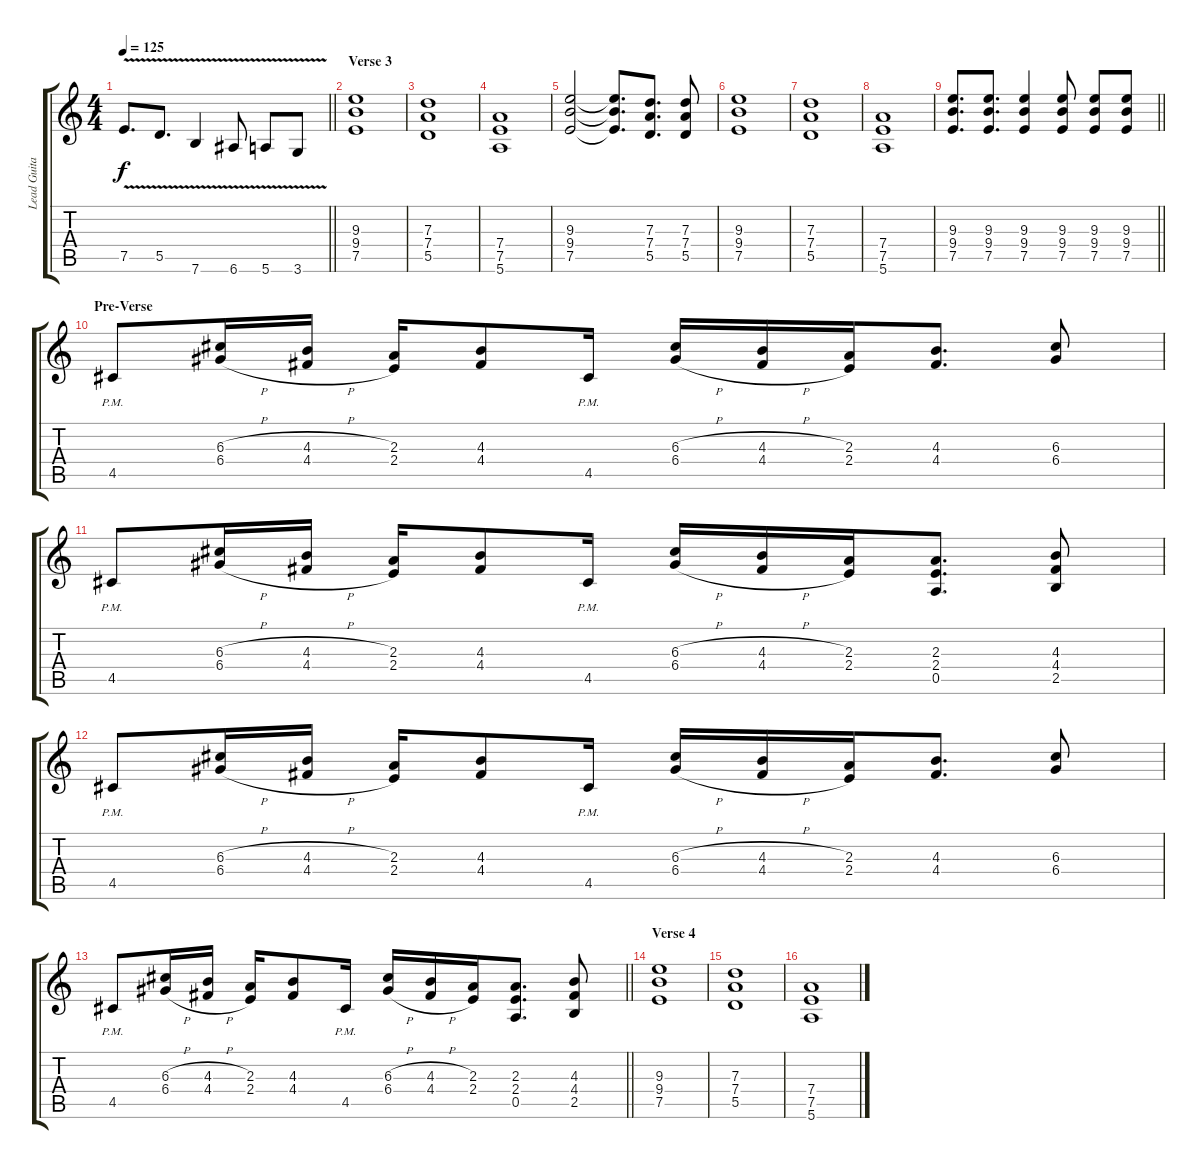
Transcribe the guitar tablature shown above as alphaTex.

\track ("Lead Guitar" "Lead Guita") {instrument distortionguitar}
\staff {score tabs}
\tuning (E4 B3 G3 D3 A2 E2) {hide}
\ts (4 4)
\tempo 125
\clef g2
\barLineRight lightlight
\ks c
7.5{v}.8{d dy f} 5.5{v}.8{d} 7.6{v}.4 6.6{v}.8 5.6{v}.8 3.6{v}.8 |
\section ("" "Verse 3")
(9.3 9.4 7.5).1 |
(7.3 7.4 5.5).1 |
(7.4 7.5 5.6).1 |
(9.3 9.4 7.5).2 (9.3{t} 9.4{t} 7.5{t}).8{d} (7.3 7.4 5.5).8{d} (7.3 7.4 5.5).8 |
(9.3 9.4 7.5).1 |
(7.3 7.4 5.5).1 |
(7.4 7.5 5.6).1 |
\barLineRight lightlight
(9.3 9.4 7.5).8{d} (9.3 9.4 7.5).8{d} (9.3 9.4 7.5).4 (9.3 9.4 7.5).8 (9.3 9.4 7.5).8 (9.3 9.4 7.5).8 |
\section ("" "Pre-Verse")
4.5{pm}.8 (6.3{h} 6.4{h}).16 (4.3{h} 4.4{h}).16 (2.3 2.4).16 (4.3 4.4).8 4.5{pm}.16 (6.3{h} 6.4{h}).16 (4.3{h} 4.4{h}).16 (2.3 2.4).16 (4.3 4.4).8{d} (6.3 6.4).8 |
4.5{pm}.8 (6.3{h} 6.4{h}).16 (4.3{h} 4.4{h}).16 (2.3 2.4).16 (4.3 4.4).8 4.5{pm}.16 (6.3{h} 6.4{h}).16 (4.3{h} 4.4{h}).16 (2.3 2.4).16 (2.3 2.4 0.5).8{d} (4.3 4.4 2.5).8 |
4.5{pm}.8 (6.3{h} 6.4{h}).16 (4.3{h} 4.4{h}).16 (2.3 2.4).16 (4.3 4.4).8 4.5{pm}.16 (6.3{h} 6.4{h}).16 (4.3{h} 4.4{h}).16 (2.3 2.4).16 (4.3 4.4).8{d} (6.3 6.4).8 |
\barLineRight lightlight
4.5{pm}.8 (6.3{h} 6.4{h}).16 (4.3{h} 4.4{h}).16 (2.3 2.4).16 (4.3 4.4).8 4.5{pm}.16 (6.3{h} 6.4{h}).16 (4.3{h} 4.4{h}).16 (2.3 2.4).16 (2.3 2.4 0.5).8{d} (4.3 4.4 2.5).8 |
\section ("" "Verse 4")
(9.3 9.4 7.5).1 |
(7.3 7.4 5.5).1 |
(7.4 7.5 5.6).1
